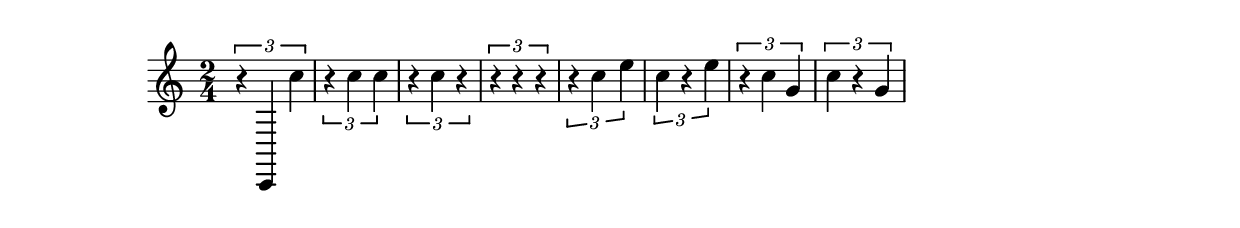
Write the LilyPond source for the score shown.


\version "2.3.17"
\header {

    texidoc = "Tuplets may contain rests. "

}

\score {
  \context Voice  \relative c'' {
    \time 2/4
    \times 2/3 { r c,,, c''' }
    \times 2/3 { r c c }
    \times 2/3 { r c r}
    \times 2/3 { r r r}
    \times 2/3 { r c e}
    \times 2/3 { c r e}
    \times 2/3 { r c g}
    \times 2/3 { c r g}
  }
}


